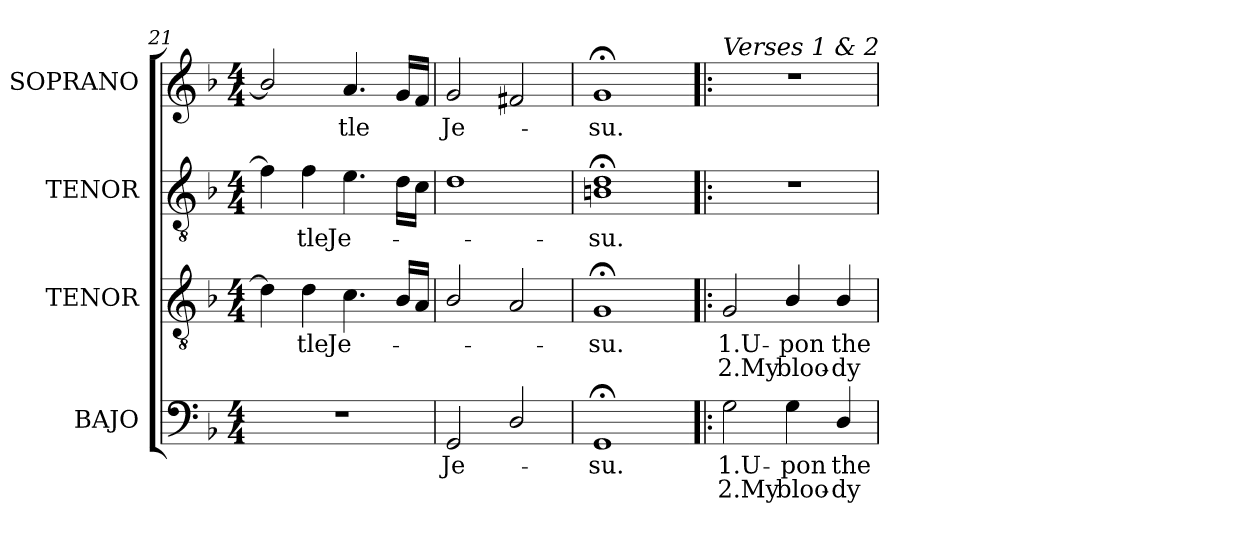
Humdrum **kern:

**kern	**text	**text	**kern	**text	**text	**kern	**text	**kern	**text
*part4	*part4	*part4	*part3	*part3	*part3	*part2	*part2	*part1	*part1
*staff4	*staff4	*staff4	*staff3	*staff3	*staff3	*staff2	*staff2	*staff1	*staff1
*I"BAJO	*	*	*I"TENOR	*	*	*I"TENOR	*	*I"SOPRANO	*
*I'B.	*	*	*I'T.	*	*	*I'T.	*	*I'S.	*
*clefF4	*	*	*clefGv2	*	*	*clefGv2	*	*clefG2	*
*	*	*	*ITrd7c12	*	*	*ITrd7c12	*	*	*
*k[b-]	*	*	*k[b-]	*	*	*k[b-]	*	*k[b-]	*
*F:	*	*	*F:	*	*	*F:	*	*F:	*
*M4/4	*	*	*M4/4	*	*	*M4/4	*	*M4/4	*
=21	=21	=21	=21	=21	=21	=21	=21	=21	=21
1r	.	.	4Di\]	.	.	4Fi\]	.	2b-i/]	.
!	!	!	!	!LO:LY:b:color=#000000	!	!	!	!	!
!	!	!	!	!	!	!	!LO:LY:b:color=#000000	!	!
.	.	.	4Di\	-tle	.	4Fi\	-tle	.	.
!	!	!	!	!LO:LY:b:color=#000000	!	!	!	!	!
!	!	!	!	!	!	!	!LO:LY:b:color=#000000	!	!
!	!	!	!	!	!	!	!	!	!LO:LY:b:color=#000000
.	.	.	4.Ci\	Je-	.	4.Ei\	Je-	4.ai/	-tle
.	.	.	16BB-i/LL	.	.	16Di\LL	.	16gi/LL	.
.	.	.	16AAi/JJ	.	.	16Ci\JJ	.	16fi/JJ	.
=22	=22	=22	=22	=22	=22	=22	=22	=22	=22
!	!LO:LY:b:color=#000000	!	!	!	!	!	!	!	!
!	!	!	!	!	!	!	!	!	!LO:LY:b:color=#000000
2GGi/	Je-	.	2BB-i/	.	.	1Di	.	2gi/	Je-
2Di/	.	.	2AAi/	.	.	.	.	2f#Xi/	.
=23	=23	=23	=23	=23	=23	=23	=23	=23	=23
!	!LO:LY:b:color=#000000	!	!	!	!	!	!	!	!
!	!	!	!	!LO:LY:b:color=#000000	!	!	!	!	!
!	!	!	!	!	!	!	!LO:LY:b:color=#000000	!	!
!	!	!	!	!	!	!	!	!	!LO:LY:b:color=#000000
1GG;i	-su.	.	1GG;i	-su.	.	1BBni; 1Di;	-su.	1g;i	-su.
!!LO:LB:g=z
=24!|:	=24!|:	=24!|:	=24!|:	=24!|:	=24!|:	=24!|:	=24!|:	=24!|:	=24!|:
!	!LO:LY:b:color=#000000	!LO:LY:b:color=#000000	!	!	!	!	!	!	!
!	!	!	!	!	!	!	!	!LO:TX:a:i:t=Verses 1 & 2	!
!	!	!	!	!LO:LY:b:color=#000000	!LO:LY:b:color=#000000	!	!	!	!
2Gi\	1.U-	2.My	2GGi/	1.U-	2.My	1r	.	1r	.
!	!LO:LY:b:color=#000000	!LO:LY:b:color=#000000	!	!	!	!	!	!	!
!	!	!	!	!LO:LY:b:color=#000000	!LO:LY:b:color=#000000	!	!	!	!
4Gi\	-pon	bloo-	4BB-i/	-pon	bloo-	.	.	.	.
!	!LO:LY:b:color=#000000	!LO:LY:b:color=#000000	!	!	!	!	!	!	!
!	!	!	!	!LO:LY:b:color=#000000	!LO:LY:b:color=#000000	!	!	!	!
4Di/	the	-dy	4BB-i/	the	-dy	.	.	.	.
=	=	=	=	=	=	=	=	=	=
*-	*-	*-	*-	*-	*-	*-	*-	*-	*-
